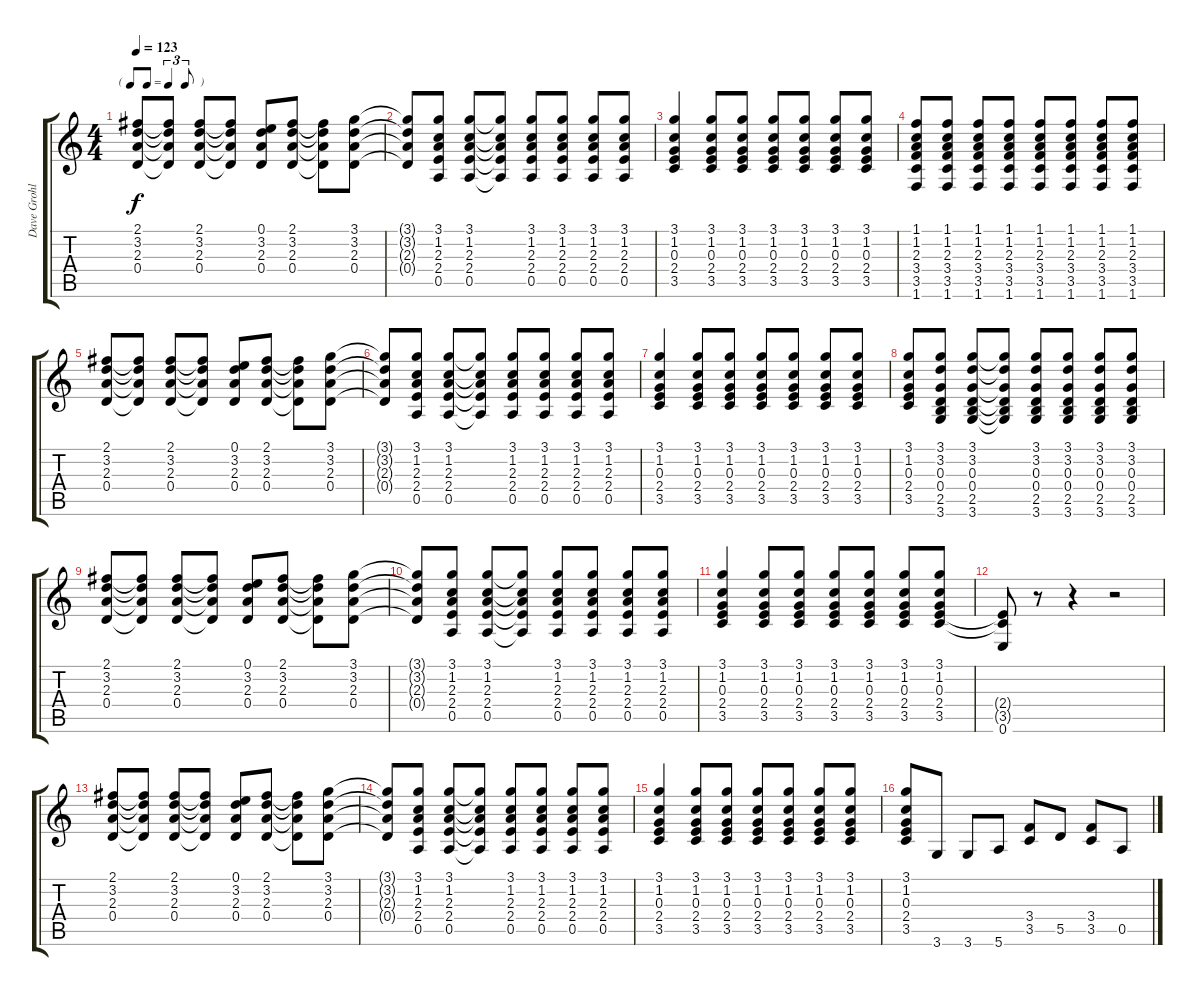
\track ("Dave Grohl - Rhythm Guitar" "Dave Grohl") {instrument overdrivenguitar}
\staff {score tabs}
\tuning (E4 B3 G3 D3 A2 E2) {hide}
\ts (4 4)
\tf triplet8th
\tempo 123
\clef g2
\ks c
(2.1 3.2 2.3 0.4).8{dy f} (2.1{t} 3.2{t} 2.3{t} 0.4{t}).8 (2.1 3.2 2.3 0.4).8 (2.1{t} 3.2{t} 2.3{t} 0.4{t}).8 (0.1 3.2 2.3 0.4).8 (2.1 3.2 2.3 0.4).8 (2.1{t} 3.2{t} 2.3{t} 0.4{t}).8 (3.1 3.2 2.3 0.4).8 |
(3.1{t} 3.2{t} 2.3{t} 0.4{t}).8 (3.1 1.2 2.3 2.4 0.5).8 (3.1 1.2 2.3 2.4 0.5).8 (3.1{t} 1.2{t} 2.3{t} 2.4{t} 0.5{t}).8 (3.1 1.2 2.3 2.4 0.5).8 (3.1 1.2 2.3 2.4 0.5).8 (3.1 1.2 2.3 2.4 0.5).8 (3.1 1.2 2.3 2.4 0.5).8 |
(3.1 1.2 0.3 2.4 3.5).4 (3.1 1.2 0.3 2.4 3.5).8 (3.1 1.2 0.3 2.4 3.5).8 (3.1 1.2 0.3 2.4 3.5).8 (3.1 1.2 0.3 2.4 3.5).8 (3.1 1.2 0.3 2.4 3.5).8 (3.1 1.2 0.3 2.4 3.5).8 |
(1.1 1.2 2.3 3.4 3.5 1.6).8 (1.1 1.2 2.3 3.4 3.5 1.6).8 (1.1 1.2 2.3 3.4 3.5 1.6).8 (1.1 1.2 2.3 3.4 3.5 1.6).8 (1.1 1.2 2.3 3.4 3.5 1.6).8 (1.1 1.2 2.3 3.4 3.5 1.6).8 (1.1 1.2 2.3 3.4 3.5 1.6).8 (1.1 1.2 2.3 3.4 3.5 1.6).8 |
(2.1 3.2 2.3 0.4).8 (2.1{t} 3.2{t} 2.3{t} 0.4{t}).8 (2.1 3.2 2.3 0.4).8 (2.1{t} 3.2{t} 2.3{t} 0.4{t}).8 (0.1 3.2 2.3 0.4).8 (2.1 3.2 2.3 0.4).8 (2.1{t} 3.2{t} 2.3{t} 0.4{t}).8 (3.1 3.2 2.3 0.4).8 |
(3.1{t} 3.2{t} 2.3{t} 0.4{t}).8 (3.1 1.2 2.3 2.4 0.5).8 (3.1 1.2 2.3 2.4 0.5).8 (3.1{t} 1.2{t} 2.3{t} 2.4{t} 0.5{t}).8 (3.1 1.2 2.3 2.4 0.5).8 (3.1 1.2 2.3 2.4 0.5).8 (3.1 1.2 2.3 2.4 0.5).8 (3.1 1.2 2.3 2.4 0.5).8 |
(3.1 1.2 0.3 2.4 3.5).4 (3.1 1.2 0.3 2.4 3.5).8 (3.1 1.2 0.3 2.4 3.5).8 (3.1 1.2 0.3 2.4 3.5).8 (3.1 1.2 0.3 2.4 3.5).8 (3.1 1.2 0.3 2.4 3.5).8 (3.1 1.2 0.3 2.4 3.5).8 |
(3.1 1.2 0.3 2.4 3.5).8 (3.1 3.2 0.3 0.4 2.5 3.6).8 (3.1 3.2 0.3 0.4 2.5 3.6).8 (3.1{t} 3.2{t} 0.3{t} 0.4{t} 2.5{t} 3.6{t}).8 (3.1 3.2 0.3 0.4 2.5 3.6).8 (3.1 3.2 0.3 0.4 2.5 3.6).8 (3.1 3.2 0.3 0.4 2.5 3.6).8 (3.1 3.2 0.3 0.4 2.5 3.6).8 |
(2.1 3.2 2.3 0.4).8 (2.1{t} 3.2{t} 2.3{t} 0.4{t}).8 (2.1 3.2 2.3 0.4).8 (2.1{t} 3.2{t} 2.3{t} 0.4{t}).8 (0.1 3.2 2.3 0.4).8 (2.1 3.2 2.3 0.4).8 (2.1{t} 3.2{t} 2.3{t} 0.4{t}).8 (3.1 3.2 2.3 0.4).8 |
(3.1{t} 3.2{t} 2.3{t} 0.4{t}).8 (3.1 1.2 2.3 2.4 0.5).8 (3.1 1.2 2.3 2.4 0.5).8 (3.1{t} 1.2{t} 2.3{t} 2.4{t} 0.5{t}).8 (3.1 1.2 2.3 2.4 0.5).8 (3.1 1.2 2.3 2.4 0.5).8 (3.1 1.2 2.3 2.4 0.5).8 (3.1 1.2 2.3 2.4 0.5).8 |
(3.1 1.2 0.3 2.4 3.5).4 (3.1 1.2 0.3 2.4 3.5).8 (3.1 1.2 0.3 2.4 3.5).8 (3.1 1.2 0.3 2.4 3.5).8 (3.1 1.2 0.3 2.4 3.5).8 (3.1 1.2 0.3 2.4 3.5).8 (3.1 1.2 0.3 2.4 3.5).8 |
(2.4{t} 3.5{t} 0.6).8 r.8 r.4 r.2 |
(2.1 3.2 2.3 0.4).8 (2.1{t} 3.2{t} 2.3{t} 0.4{t}).8 (2.1 3.2 2.3 0.4).8 (2.1{t} 3.2{t} 2.3{t} 0.4{t}).8 (0.1 3.2 2.3 0.4).8 (2.1 3.2 2.3 0.4).8 (2.1{t} 3.2{t} 2.3{t} 0.4{t}).8 (3.1 3.2 2.3 0.4).8 |
(3.1{t} 3.2{t} 2.3{t} 0.4{t}).8 (3.1 1.2 2.3 2.4 0.5).8 (3.1 1.2 2.3 2.4 0.5).8 (3.1{t} 1.2{t} 2.3{t} 2.4{t} 0.5{t}).8 (3.1 1.2 2.3 2.4 0.5).8 (3.1 1.2 2.3 2.4 0.5).8 (3.1 1.2 2.3 2.4 0.5).8 (3.1 1.2 2.3 2.4 0.5).8 |
(3.1 1.2 0.3 2.4 3.5).4 (3.1 1.2 0.3 2.4 3.5).8 (3.1 1.2 0.3 2.4 3.5).8 (3.1 1.2 0.3 2.4 3.5).8 (3.1 1.2 0.3 2.4 3.5).8 (3.1 1.2 0.3 2.4 3.5).8 (3.1 1.2 0.3 2.4 3.5).8 |
(3.1 1.2 0.3 2.4 3.5).8 3.6.8 3.6.8 5.6.8 (3.4 3.5).8 5.5.8 (3.4 3.5).8 0.5.8
